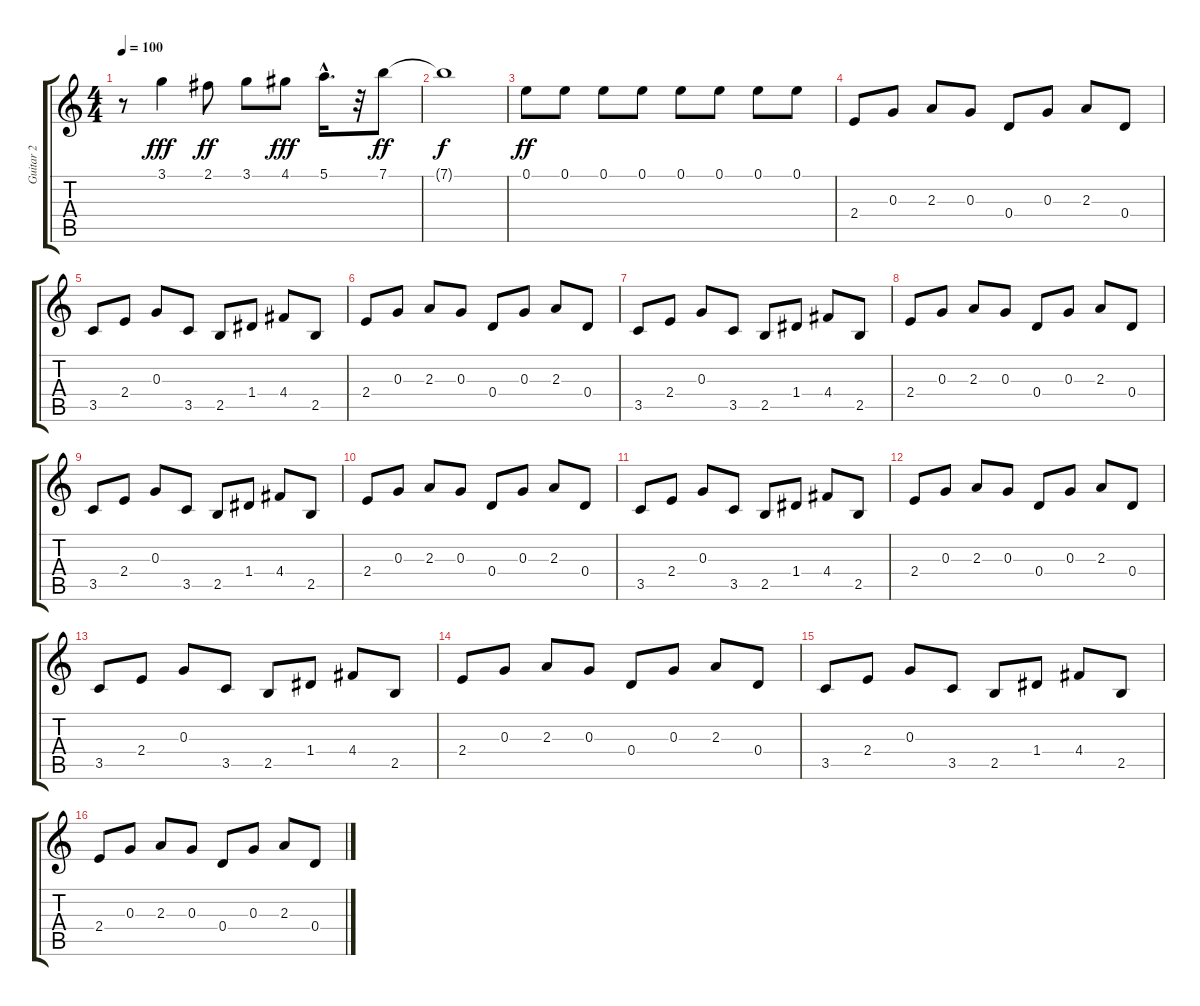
\track ("Guitar 2" "Guitar 2") {instrument electricguitarjazz}
\staff {score tabs}
\tuning (E4 B3 G3 D3 A2 E2) {hide}
\ts (4 4)
\tempo 100
\clef g2
\ks c
r.8{dy f} 3.1.4{dy fff} 2.1.8{dy ff} 3.1.8 4.1.8{dy fff} 5.1{hac}.16{d} r.32 7.1.8{dy ff} |
7.1{t}.1{dy f} |
0.1.8{dy ff} 0.1.8 0.1.8 0.1.8 0.1.8 0.1.8 0.1.8 0.1.8 |
2.4.8 0.3.8 2.3.8 0.3.8 0.4.8 0.3.8 2.3.8 0.4.8 |
3.5.8 2.4.8 0.3.8 3.5.8 2.5.8 1.4.8 4.4.8 2.5.8 |
2.4.8 0.3.8 2.3.8 0.3.8 0.4.8 0.3.8 2.3.8 0.4.8 |
3.5.8 2.4.8 0.3.8 3.5.8 2.5.8 1.4.8 4.4.8 2.5.8 |
2.4.8 0.3.8 2.3.8 0.3.8 0.4.8 0.3.8 2.3.8 0.4.8 |
3.5.8 2.4.8 0.3.8 3.5.8 2.5.8 1.4.8 4.4.8 2.5.8 |
2.4.8 0.3.8 2.3.8 0.3.8 0.4.8 0.3.8 2.3.8 0.4.8 |
3.5.8 2.4.8 0.3.8 3.5.8 2.5.8 1.4.8 4.4.8 2.5.8 |
2.4.8 0.3.8 2.3.8 0.3.8 0.4.8 0.3.8 2.3.8 0.4.8 |
3.5.8 2.4.8 0.3.8 3.5.8 2.5.8 1.4.8 4.4.8 2.5.8 |
2.4.8 0.3.8 2.3.8 0.3.8 0.4.8 0.3.8 2.3.8 0.4.8 |
3.5.8 2.4.8 0.3.8 3.5.8 2.5.8 1.4.8 4.4.8 2.5.8 |
2.4.8 0.3.8 2.3.8 0.3.8 0.4.8 0.3.8 2.3.8 0.4.8
